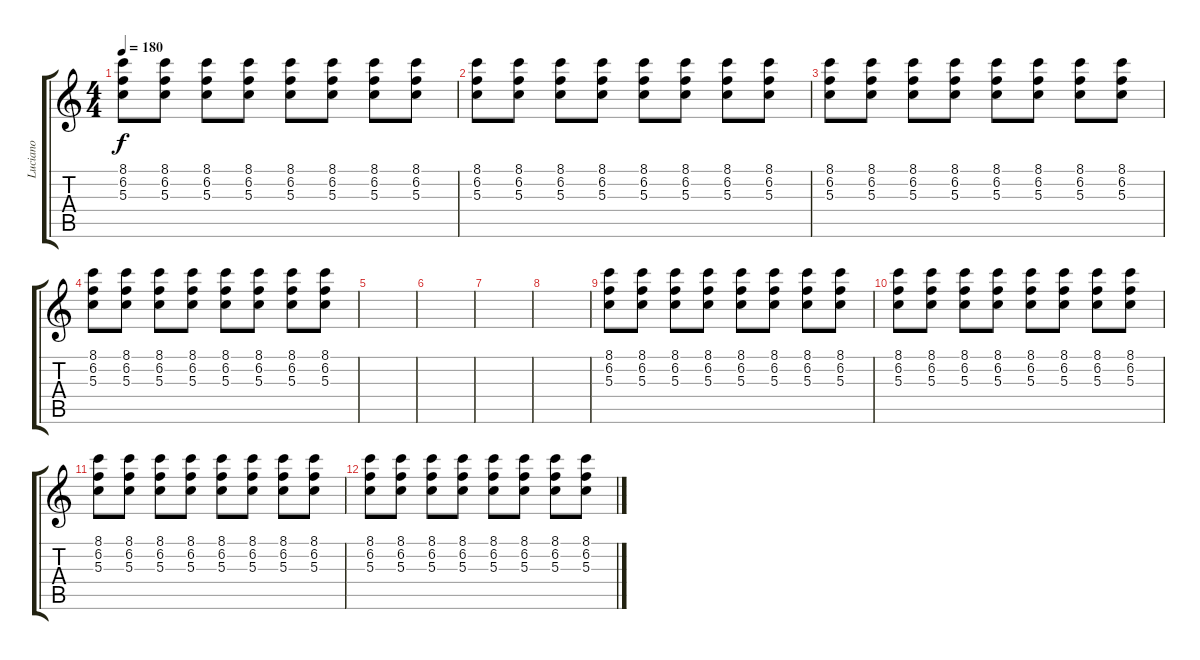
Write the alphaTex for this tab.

\track ("Luciano " "Luciano ") {instrument distortionguitar}
\staff {score tabs}
\tuning (E4 B3 G3 D3 A2 E2) {hide}
\ts (4 4)
\tempo 180
\clef g2
\ks c
(8.1 6.2 5.3).8{dy f} (8.1 6.2 5.3).8 (8.1 6.2 5.3).8 (8.1 6.2 5.3).8 (8.1 6.2 5.3).8 (8.1 6.2 5.3).8 (8.1 6.2 5.3).8 (8.1 6.2 5.3).8 |
(8.1 6.2 5.3).8 (8.1 6.2 5.3).8 (8.1 6.2 5.3).8 (8.1 6.2 5.3).8 (8.1 6.2 5.3).8 (8.1 6.2 5.3).8 (8.1 6.2 5.3).8 (8.1 6.2 5.3).8 |
(8.1 6.2 5.3).8 (8.1 6.2 5.3).8 (8.1 6.2 5.3).8 (8.1 6.2 5.3).8 (8.1 6.2 5.3).8 (8.1 6.2 5.3).8 (8.1 6.2 5.3).8 (8.1 6.2 5.3).8 |
(8.1 6.2 5.3).8 (8.1 6.2 5.3).8 (8.1 6.2 5.3).8 (8.1 6.2 5.3).8 (8.1 6.2 5.3).8 (8.1 6.2 5.3).8 (8.1 6.2 5.3).8 (8.1 6.2 5.3).8 |
|
|
|
|
(8.1 6.2 5.3).8 (8.1 6.2 5.3).8 (8.1 6.2 5.3).8 (8.1 6.2 5.3).8 (8.1 6.2 5.3).8 (8.1 6.2 5.3).8 (8.1 6.2 5.3).8 (8.1 6.2 5.3).8 |
(8.1 6.2 5.3).8 (8.1 6.2 5.3).8 (8.1 6.2 5.3).8 (8.1 6.2 5.3).8 (8.1 6.2 5.3).8 (8.1 6.2 5.3).8 (8.1 6.2 5.3).8 (8.1 6.2 5.3).8 |
(8.1 6.2 5.3).8 (8.1 6.2 5.3).8 (8.1 6.2 5.3).8 (8.1 6.2 5.3).8 (8.1 6.2 5.3).8 (8.1 6.2 5.3).8 (8.1 6.2 5.3).8 (8.1 6.2 5.3).8 |
(8.1 6.2 5.3).8 (8.1 6.2 5.3).8 (8.1 6.2 5.3).8 (8.1 6.2 5.3).8 (8.1 6.2 5.3).8 (8.1 6.2 5.3).8 (8.1 6.2 5.3).8 (8.1 6.2 5.3).8
